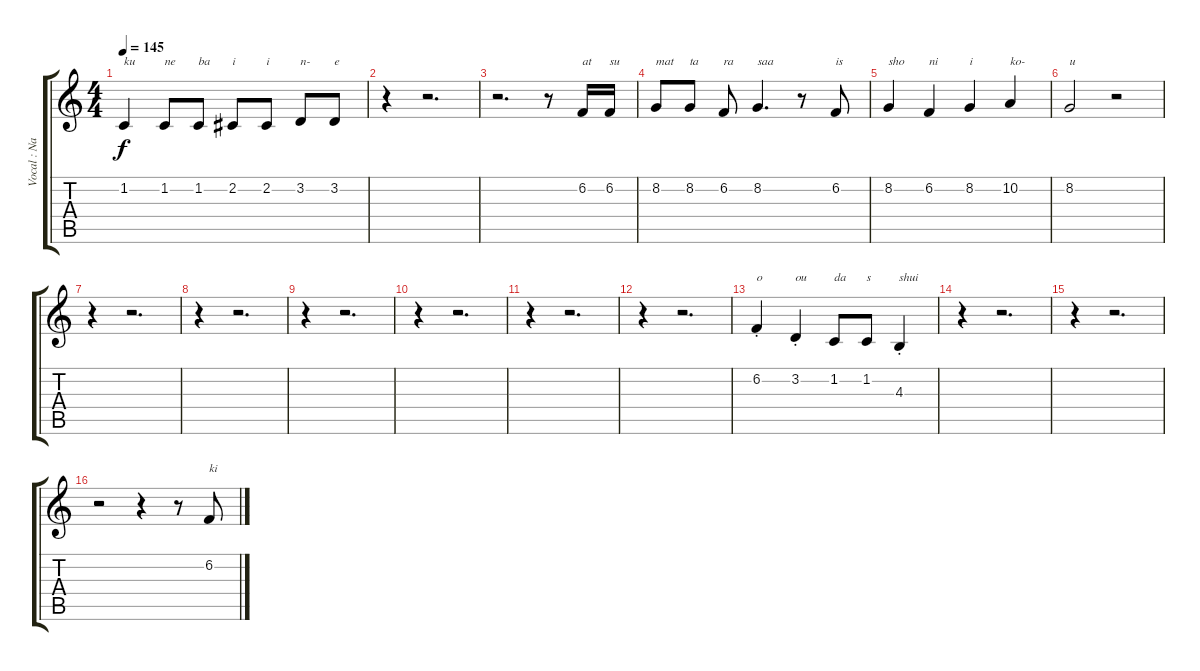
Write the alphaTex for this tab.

\track ("Vocal : Nakano Azusa " "Vocal : Na") {instrument flute}
\staff {score tabs}
\tuning (E4 B3 G3 D3 A2 E2) {hide}
\ts (4 4)
\tempo 145
\clef g2
\ks c
1.2.4{txt "ku" dy f} 1.2.8{txt "ne"} 1.2.8{txt "ba"} 2.2.8{txt "i"} 2.2.8{txt "i"} 3.2.8{txt "n-"} 3.2.8{txt "e"} |
r.4 r.2{d} |
r.2{d} r.8 6.2.16{txt "at"} 6.2.16{txt "su"} |
8.2.8{txt "mat"} 8.2.8{txt "ta"} 6.2.8{txt "ra"} 8.2.4{d txt "saa"} r.8 6.2.8{txt "is"} |
8.2.4{txt "sho"} 6.2.4{txt "ni"} 8.2.4{txt "i"} 10.2.4{txt "ko-"} |
8.2.2{txt "u"} r.2 |
r.4 r.2{d} |
r.4 r.2{d} |
r.4 r.2{d} |
r.4 r.2{d} |
r.4 r.2{d} |
r.4 r.2{d} |
6.2{st}.4{txt "o"} 3.2{st}.4{txt "ou"} 1.2.8{txt "da"} 1.2.8{txt "s"} 4.3{st}.4{txt "shui"} |
r.4 r.2{d} |
r.4 r.2{d} |
r.2 r.4 r.8 6.2.8{txt "ki"}
